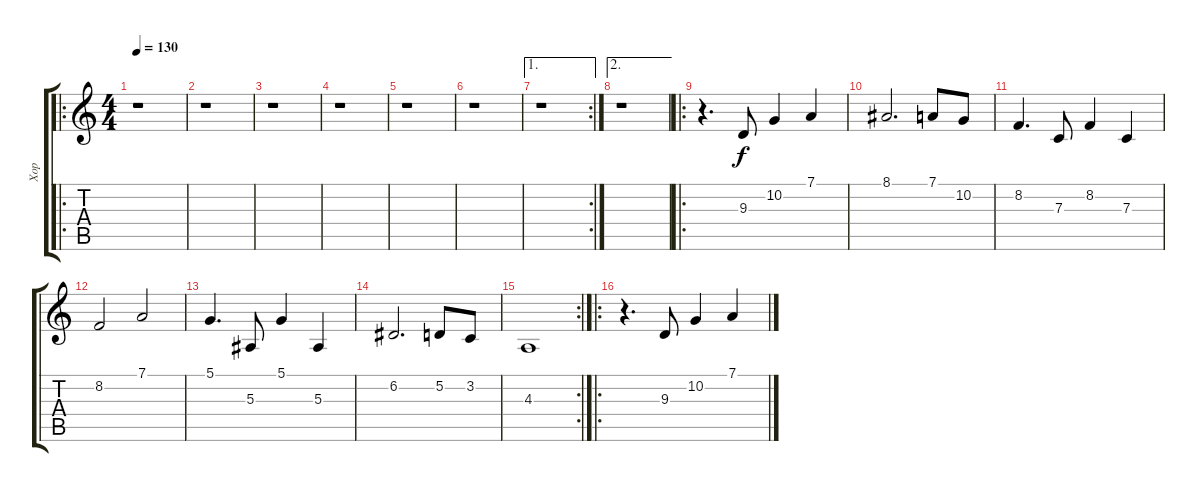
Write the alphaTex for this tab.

\track ("Хор" "Хор") {instrument choiraahs}
\staff {score tabs}
\tuning (D4 A3 F3 C3 G2 D2) {hide}
\ro
\ts (4 4)
\tempo 130
\clef g2
\ks c
r.1{dy f instrument choiraahs} |
r.1 |
r.1 |
r.1 |
r.1 |
r.1 |
\ae 1
\rc 2
r.1 |
\ae 2
r.1 |
\ro
r.4{d} 9.3.8 10.2.4 7.1.4 |
8.1.2{d} 7.1.8 10.2.8 |
8.2.4{d} 7.3.8 8.2.4 7.3.4 |
8.2.2 7.1.2 |
5.1.4{d} 5.3.8 5.1.4 5.3.4 |
6.2.2{d} 5.2.8 3.2.8 |
\rc 2
4.3.1 |
\ro
r.4{d} 9.3.8 10.2.4 7.1.4
